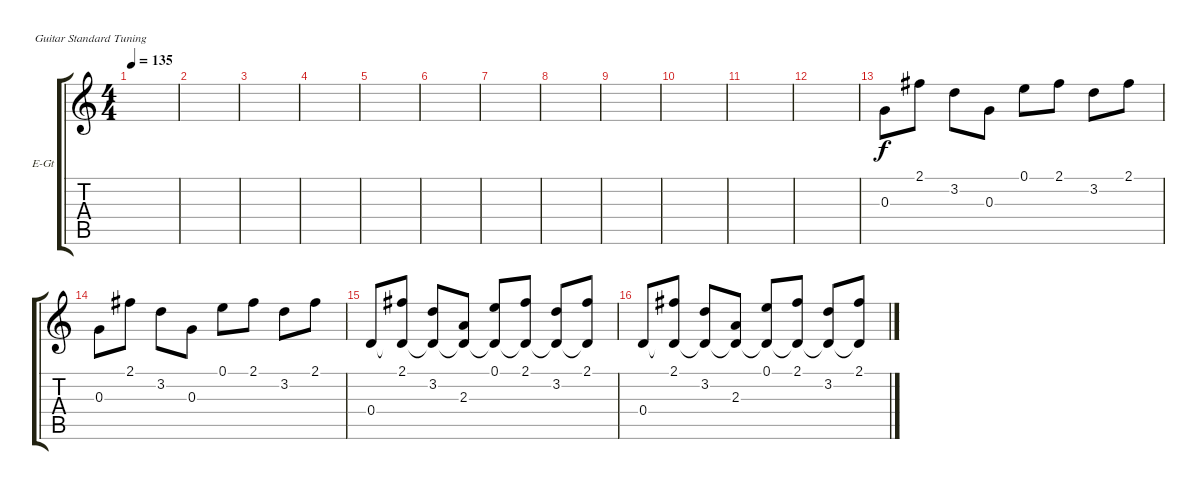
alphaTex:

\defaultSystemsLayout 4
\bracketExtendMode groupsimilarinstruments
\firstSystemTrackNameOrientation horizontal
\otherSystemsTrackNameOrientation horizontal
\track ("vstavki" "E-Gt") {instrument electricguitarclean}
\staff {score tabs}
\tuning (E4 B3 G3 D3 A2 E2)
\ts (4 4)
\tempo 135
\clef g2
\ks c
|
|
|
|
|
|
|
|
|
|
|
|
0.3.8 2.1.8 3.2.8 0.3.8 0.1.8 2.1.8 3.2.8 2.1.8 |
0.3.8 2.1.8 3.2.8 0.3.8 0.1.8 2.1.8 3.2.8 2.1.8 |
0.4.8 (2.1 0.4{t}).8 (3.2 0.4{t}).8 (2.3 0.4{t}).8 (0.1 0.4{t}).8 (2.1 0.4{t}).8 (3.2 0.4{t}).8 (2.1 0.4{t}).8 |
0.4.8 (2.1 0.4{t}).8 (3.2 0.4{t}).8 (2.3 0.4{t}).8 (0.1 0.4{t}).8 (2.1 0.4{t}).8 (3.2 0.4{t}).8 (2.1 0.4{t}).8
